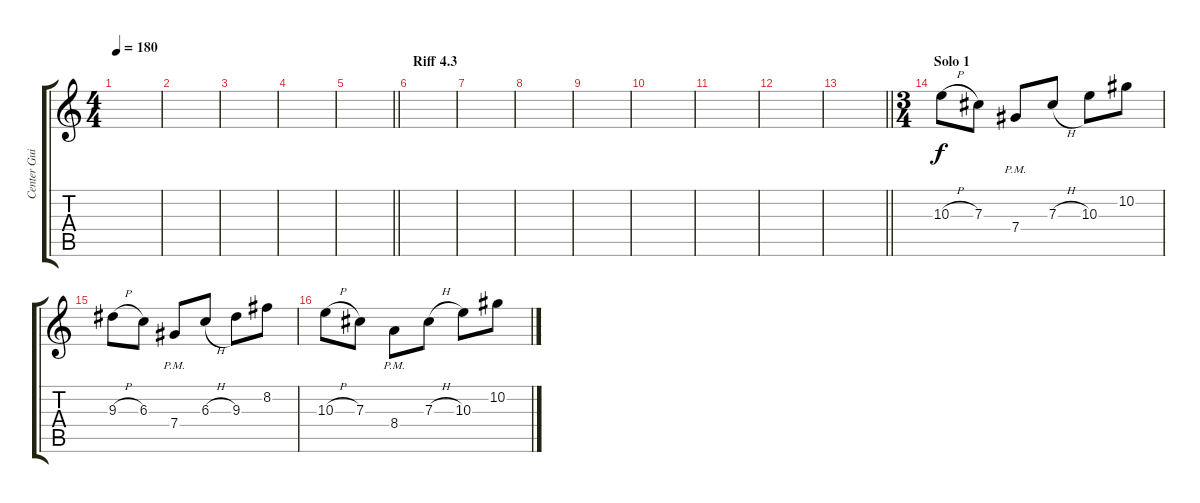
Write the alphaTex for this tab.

\track ("Center Guitar I" "Center Gui") {instrument distortionguitar}
\staff {score tabs}
\tuning (Eb4 Bb3 Gb3 Db3 Ab2 Db2) {hide}
\ts (4 4)
\tempo 180
\clef g2
\ks c
|
|
|
|
\barLineRight lightlight
|
\section ("" "Riff 4.3")
|
|
|
|
|
|
|
\barLineRight lightlight
|
\ts (3 4)
\section ("" "Solo 1")
10.3{h}.8 7.3.8 7.4{pm}.8 7.3{h}.8 10.3.8 10.2.8 |
9.3{h}.8 6.3.8 7.4{pm}.8 6.3{h}.8 9.3.8 8.2.8 |
10.3{h}.8 7.3.8 8.4{pm}.8 7.3{h}.8 10.3.8 10.2.8
